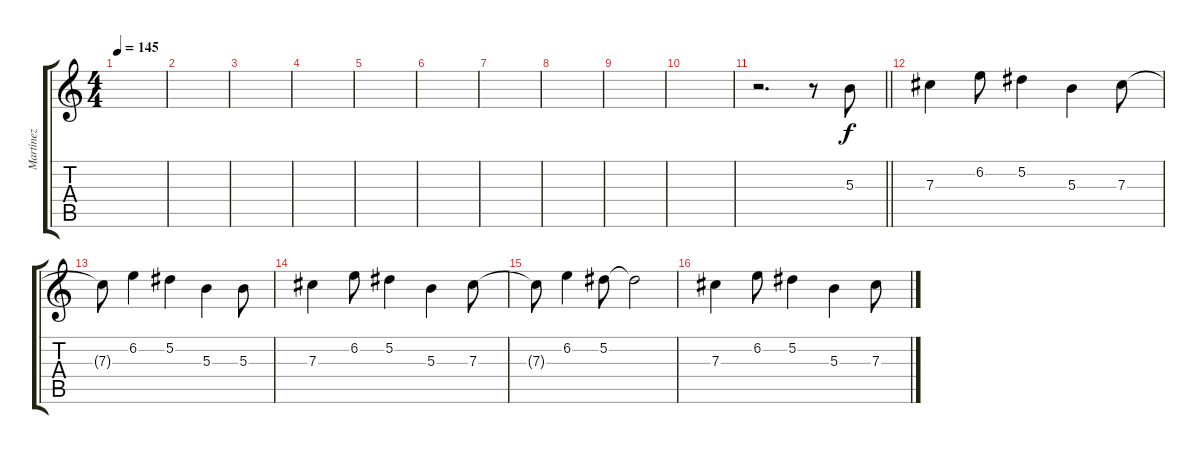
\track ("Martinez" "Martinez") {instrument overdrivenguitar}
\staff {score tabs}
\tuning (Eb4 Bb3 Gb3 Db3 Ab2 Eb2) {hide}
\ts (4 4)
\tempo 145
\clef g2
\ks c
|
|
|
|
|
|
|
|
|
|
\barLineRight lightlight
r.2{d} r.8 5.3.8 |
7.3.4 6.2.8 5.2.4 5.3.4 7.3.8 |
7.3{t}.8 6.2.4 5.2.4 5.3.4 5.3.8 |
7.3.4 6.2.8 5.2.4 5.3.4 7.3.8 |
7.3{t}.8 6.2.4 5.2.8 5.2{t}.2 |
7.3.4 6.2.8 5.2.4 5.3.4 7.3.8
